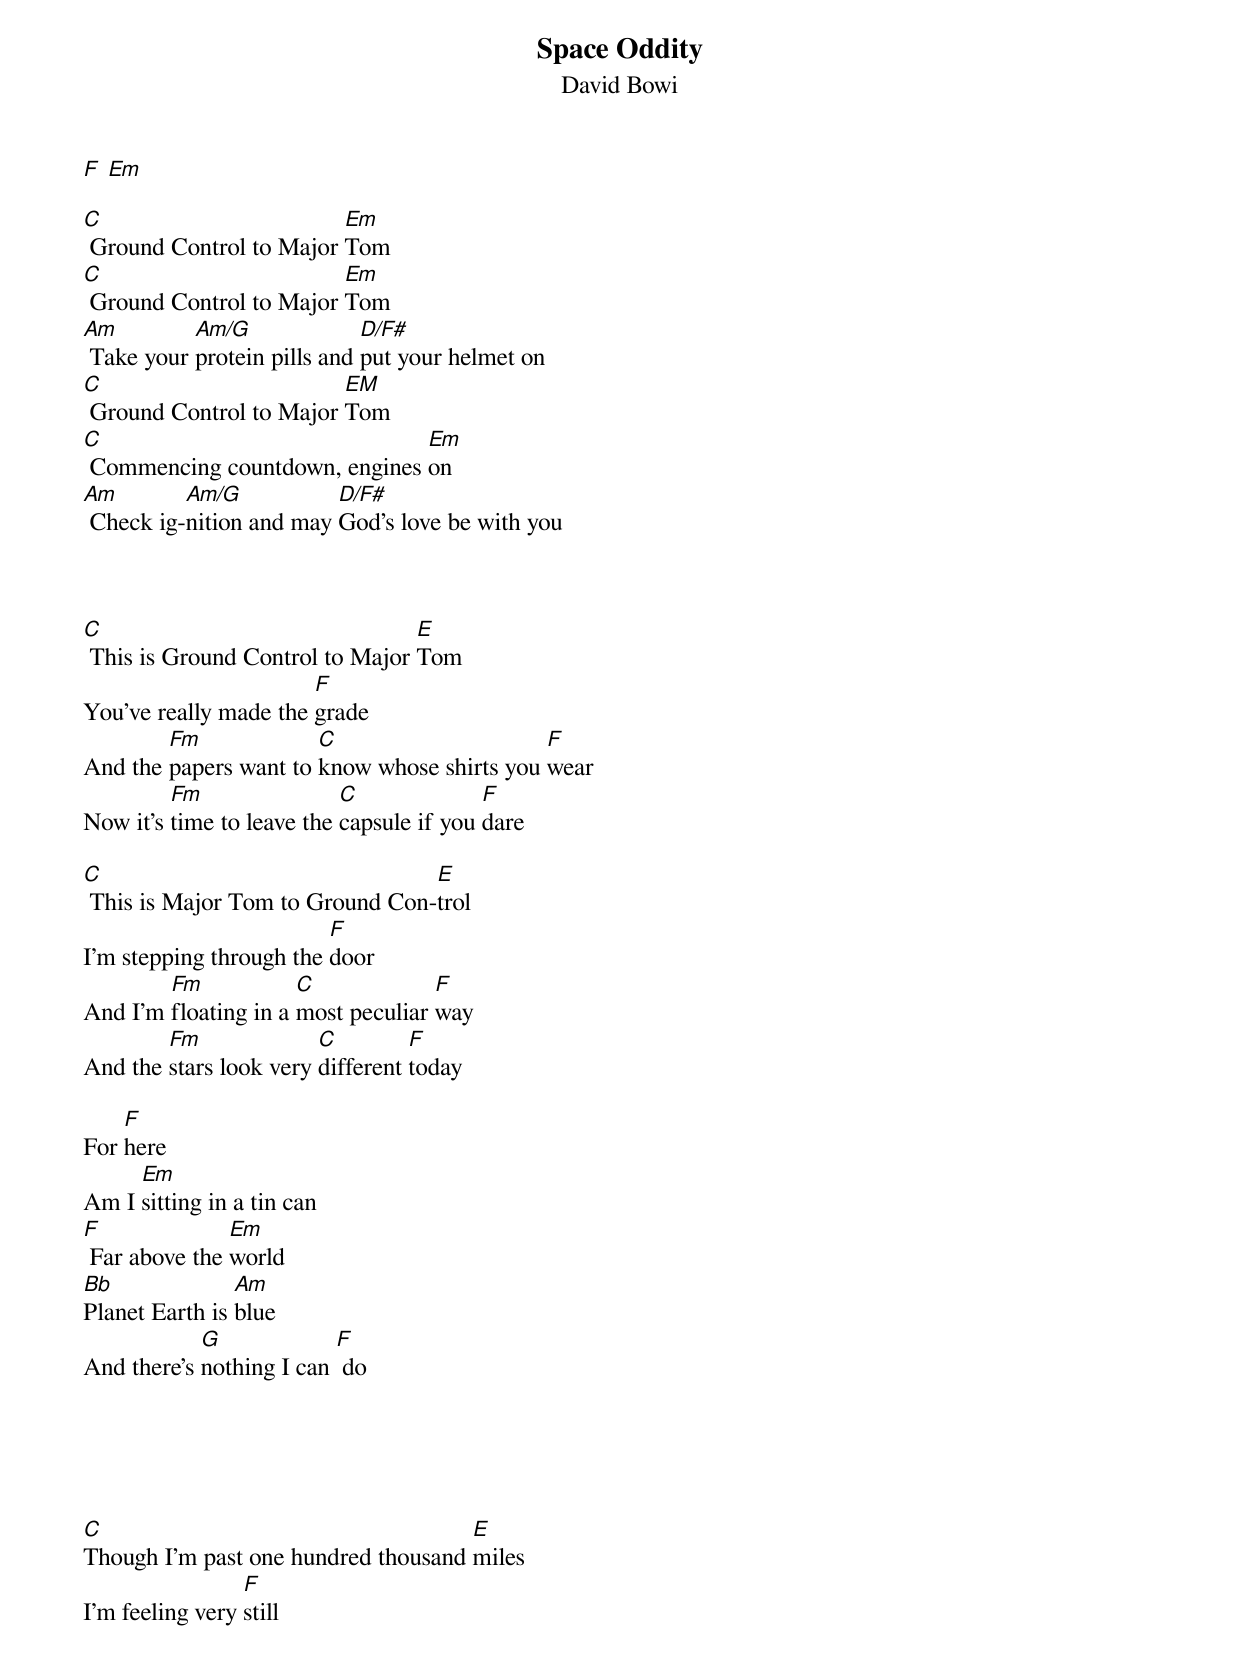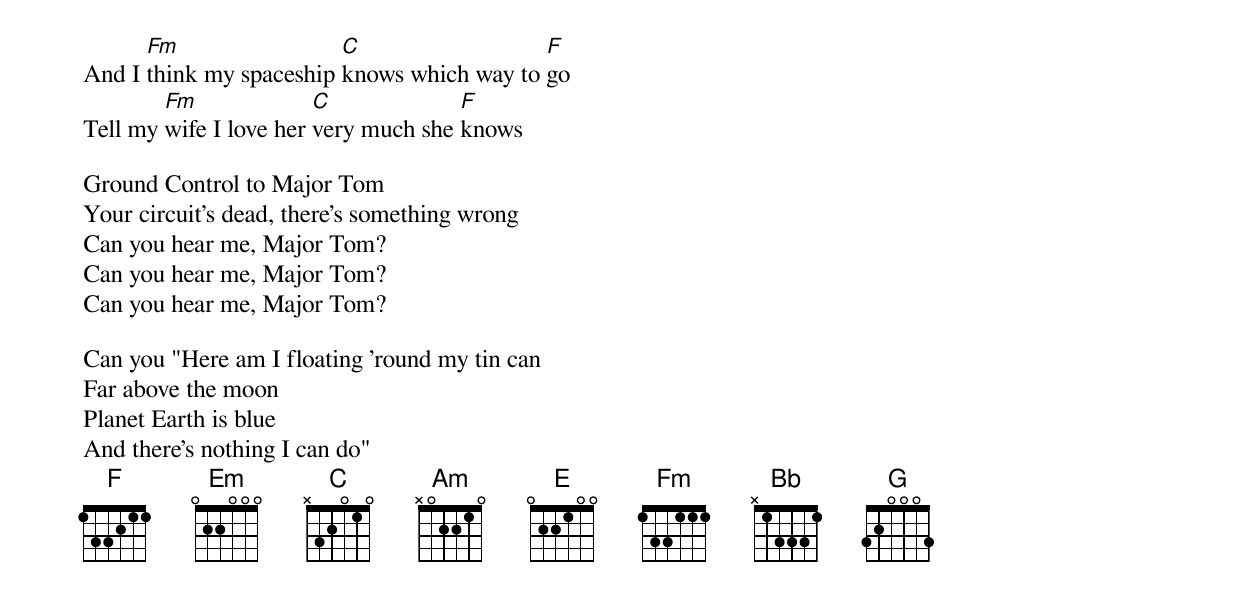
{title: Space Oddity}
{subtitle: David Bowi}

[F] [Em]

[C] Ground Control to Major [Em]Tom
[C] Ground Control to Major [Em]Tom
[Am] Take your [Am/G]protein pills and [D/F#]put your helmet on
[C] Ground Control to Major [EM]Tom
[C] Commencing countdown, engines [Em]on
[Am] Check ig-[Am/G]nition and may [D/F#]God's love be with you

<pause>

[C] This is Ground Control to Major [E]Tom
You've really made the [F]grade
And the [Fm]papers want to [C]know whose shirts you [F]wear
Now it's [Fm]time to leave the [C]capsule if you [F]dare

[C] This is Major Tom to Ground Con-[E]trol
I'm stepping through the [F]door
And I'm [Fm]floating in a [C]most peculiar [F]way
And the [Fm]stars look very [C]different [F]today

For [F]here
Am I [Em]sitting in a tin can
[F] Far above the [Em]world
[Bb]Planet Earth is [Am]blue
And there's [G]nothing I can [F] do

<chord riff>

<solo>

[C]Though I'm past one hundred thousand [E]miles
I'm feeling very [F]still
And I [Fm]think my spaceship [C]knows which way to [F]go
Tell my [Fm]wife I love her [C]very much she [F]knows

Ground Control to Major Tom
Your circuit's dead, there's something wrong
Can you hear me, Major Tom?
Can you hear me, Major Tom?
Can you hear me, Major Tom?

Can you "Here am I floating 'round my tin can
Far above the moon
Planet Earth is blue
And there's nothing I can do"
